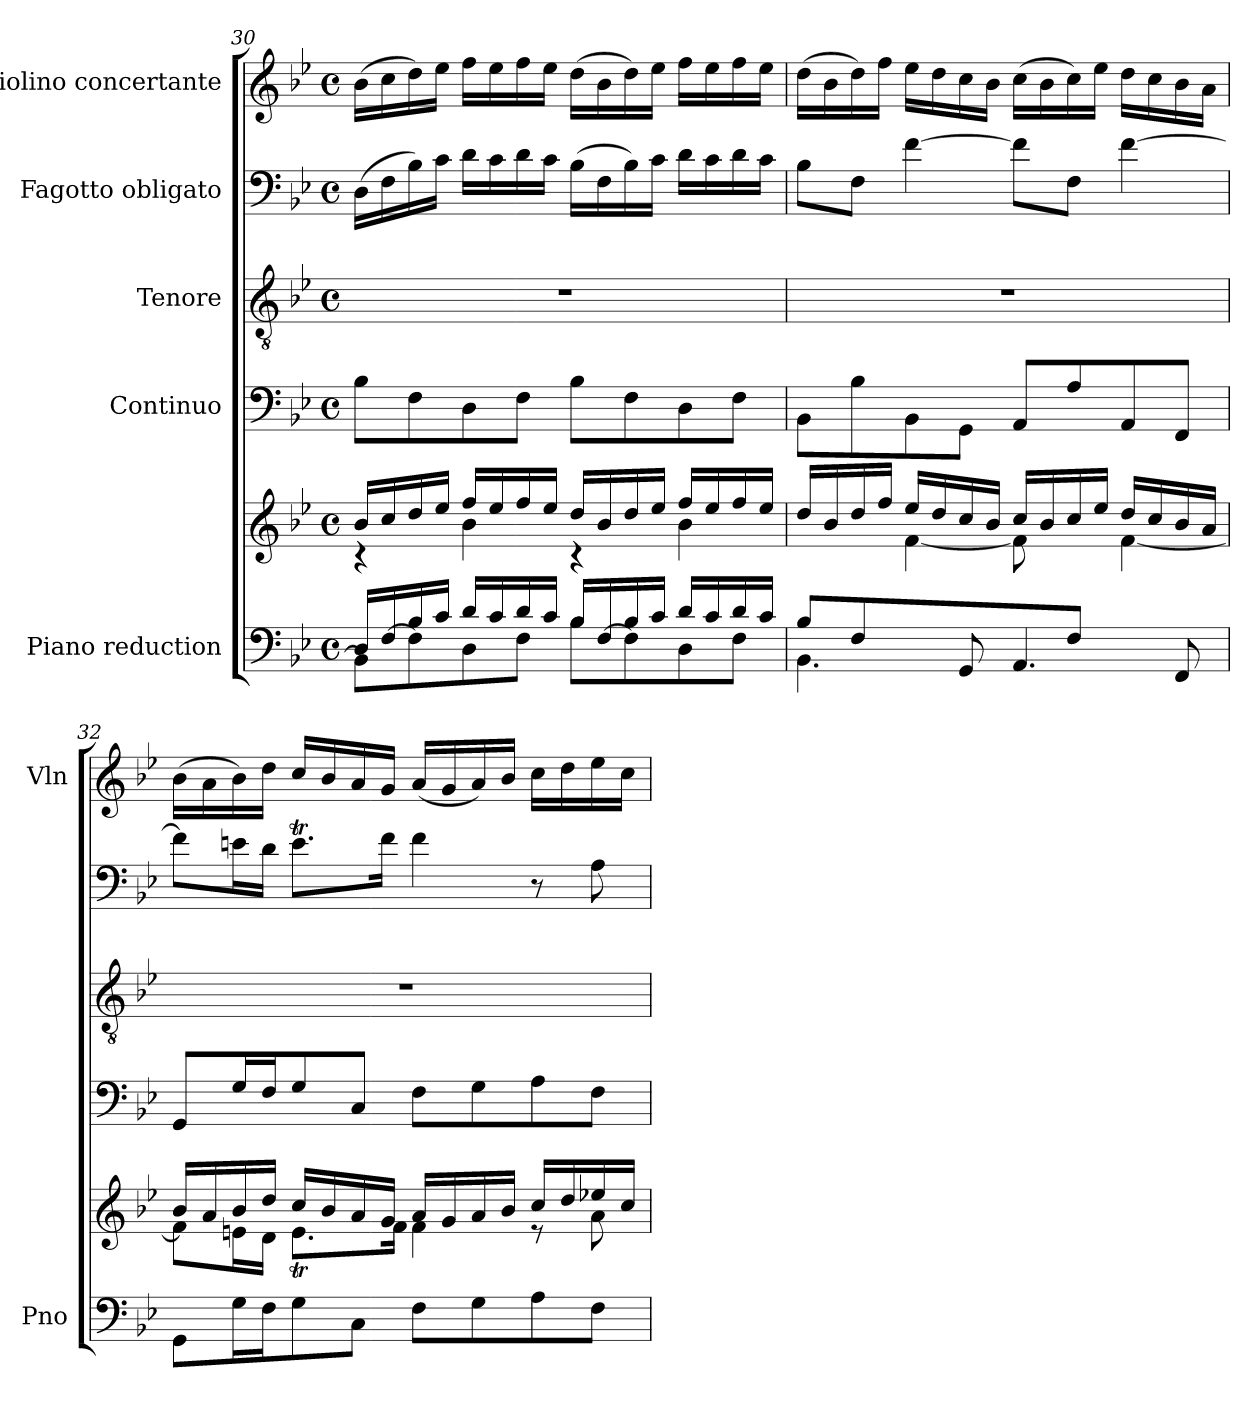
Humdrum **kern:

**kern	**kern	**kern	**kern	**kern	**kern
*part5	*part5	*part4	*part3	*part2	*part1
*staff6	*staff5	*staff4	*staff3	*staff2	*staff1
*I"Piano reduction	*	*I"Continuo	*I"Tenore	*I"Fagotto obligato	*I"Violino concertante
*I'Pno	*	*	*	*	*I'Vln
*clefF4	*clefG2	*clefF4	*clefGv2	*clefF4	*clefG2
*k[b-e-]	*k[b-e-]	*k[b-e-]	*k[b-e-]	*k[b-e-]	*k[b-e-]
*M4/4	*M4/4	*M4/4	*M4/4	*M4/4	*M4/4
*met(c)	*met(c)	*met(c)	*met(c)	*met(c)	*met(c)
=30	=30	=30	=30	=30	=30
*^	*^	*	*	*	*
16D/LL	8BB-\L]	16b-/LL	4r	8B-\L	1r	(16D\LL	(16b-\LL
[<16F/	.	16cc/	.	.	.	16F\	16cc\
16B-/	8F\]	16dd/	.	8F\	.	16B-\)	16dd\)
16c/JJ	.	16ee-/JJ	.	.	.	16c\JJ	16ee-\JJ
16d/LL	8D\	16ff/LL	4b-\	8D\	.	16d\LL	16ff\LL
16c/	.	16ee-/	.	.	.	16c\	16ee-\
16d/	8F\J	16ff/	.	8F\J	.	16d\	16ff\
16c/JJ	.	16ee-/JJ	.	.	.	16c\JJ	16ee-\JJ
16B-/LL	8B-\L	16dd/LL	4r	8B-\L	.	(16B-\LL	(16dd\LL
[<16F/	.	16b-/	.	.	.	16F\	16b-\
16B-/	8F\]	16dd/	.	8F\	.	16B-\)	16dd\)
16c/JJ	.	16ee-/JJ	.	.	.	16c\JJ	16ee-\JJ
16d/LL	8D\	16ff/LL	4b-\	8D\	.	16d\LL	16ff\LL
16c/	.	16ee-/	.	.	.	16c\	16ee-\
16d/	8F\J	16ff/	.	8F\J	.	16d\	16ff\
16c/JJ	.	16ee-/JJ	.	.	.	16c\JJ	16ee-\JJ
!!LO:PB:g=z
=31	=31	=31	=31	=31	=31	=31	=31
8B-/L	4.BB-\	16dd/LL	4ryy	8BB-\L	1r	8B-\L	(16dd\LL
.	.	16b-/	.	.	.	.	16b-\
8F/J	.	16dd/	.	8B-\	.	8F\J	16dd\)
.	.	16ff/JJ	.	.	.	.	16ff\JJ
4.ryy	.	16ee-/LL	[4f\	8BB-\	.	[4f\	16ee-\LL
.	.	16dd/	.	.	.	.	16dd\
.	8GG/	16cc/	.	8GG\J	.	.	16cc\
.	.	16b-/JJ	.	.	.	.	16b-\JJ
.	4.AA/	16cc/LL	8f\L]	8AA/L	.	8f\L]	(16cc\LL
.	.	16b-/	.	.	.	.	16b-\
8F/J	.	16cc/	8ryy	8A/	.	8F\J	16cc\)
.	.	16ee-/JJ	.	.	.	.	16ee-\JJ
4ryy	.	16dd/LL	[4f\	8AA/	.	[4f\	16dd\LL
.	.	16cc/	.	.	.	.	16cc\
.	8FF/	16b-/	.	8FF/J	.	.	16b-\
.	.	16a/JJ	.	.	.	.	16a\JJ
*v	*v	*	*	*	*	*	*
=32	=32	=32	=32	=32	=32	=32
8GG\L	16b-/LL	8f\L]	8GG/L	1r	8f\L]	(16b-\LL
.	16a/	.	.	.	.	16a\
16G\L	16b-/	16en\L	16G/L	.	16en\L	16b-\)
16F\J	16dd/JJ	16d\JJ	16F/J	.	16d\JJ	16dd\JJ
8G\	16cc/LL	8.et\L	8G/	.	8.et\L	16cc/LL
.	16b-/	.	.	.	.	16b-/
8C\J	16a/	.	8C/J	.	.	16a/
.	16g/JJ	16f\Jk	.	.	16f\Jk	16g/JJ
8F\L	16a/LL	4f\	8F\L	.	4f\	(16a/LL
.	16g/	.	.	.	.	16g/
8G\	16a/	.	8G\	.	.	16a/)
.	16b-/JJ	.	.	.	.	16b-/JJ
8A\	16cc/LL	8r	8A\	.	8r	16cc\LL
.	16dd/	.	.	.	.	16dd\
8F\J	16ee-X/	8a\	8F\J	.	8A\	16ee-\
.	16cc/JJ	.	.	.	.	16cc\JJ
*	*v	*v	*	*	*	*
=	=	=	=	=	=
*-	*-	*-	*-	*-	*-
